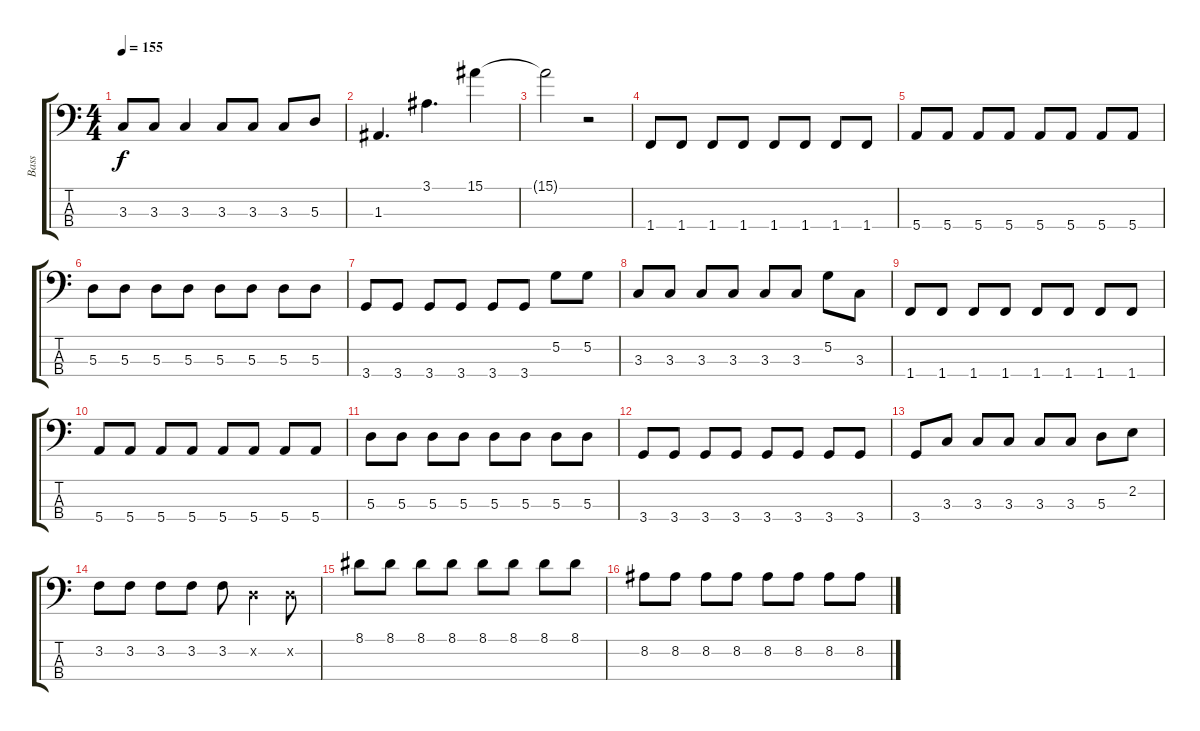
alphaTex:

\track ("Bass" "Bass") {instrument acousticbass}
\staff {score tabs}
\tuning (G2 D2 A1 E1) {hide}
\ts (4 4)
\tempo 155
\clef f4
\ks c
3.3.8{dy f} 3.3.8 3.3.4 3.3.8 3.3.8 3.3.8 5.3.8 |
1.3.4{d} 3.1.4{d} 15.1.4 |
15.1{t}.2 r.2 |
1.4.8 1.4.8 1.4.8 1.4.8 1.4.8 1.4.8 1.4.8 1.4.8 |
5.4.8 5.4.8 5.4.8 5.4.8 5.4.8 5.4.8 5.4.8 5.4.8 |
5.3.8 5.3.8 5.3.8 5.3.8 5.3.8 5.3.8 5.3.8 5.3.8 |
3.4.8 3.4.8 3.4.8 3.4.8 3.4.8 3.4.8 5.2.8 5.2.8 |
3.3.8 3.3.8 3.3.8 3.3.8 3.3.8 3.3.8 5.2.8 3.3.8 |
1.4.8 1.4.8 1.4.8 1.4.8 1.4.8 1.4.8 1.4.8 1.4.8 |
5.4.8 5.4.8 5.4.8 5.4.8 5.4.8 5.4.8 5.4.8 5.4.8 |
5.3.8 5.3.8 5.3.8 5.3.8 5.3.8 5.3.8 5.3.8 5.3.8 |
3.4.8 3.4.8 3.4.8 3.4.8 3.4.8 3.4.8 3.4.8 3.4.8 |
3.4.8 3.3.8 3.3.8 3.3.8 3.3.8 3.3.8 5.3.8 2.2.8 |
3.2.8 3.2.8 3.2.8 3.2.8 3.2.8 0.2{x}.4 0.2{x}.8 |
8.1.8 8.1.8 8.1.8 8.1.8 8.1.8 8.1.8 8.1.8 8.1.8 |
8.2.8 8.2.8 8.2.8 8.2.8 8.2.8 8.2.8 8.2.8 8.2.8
